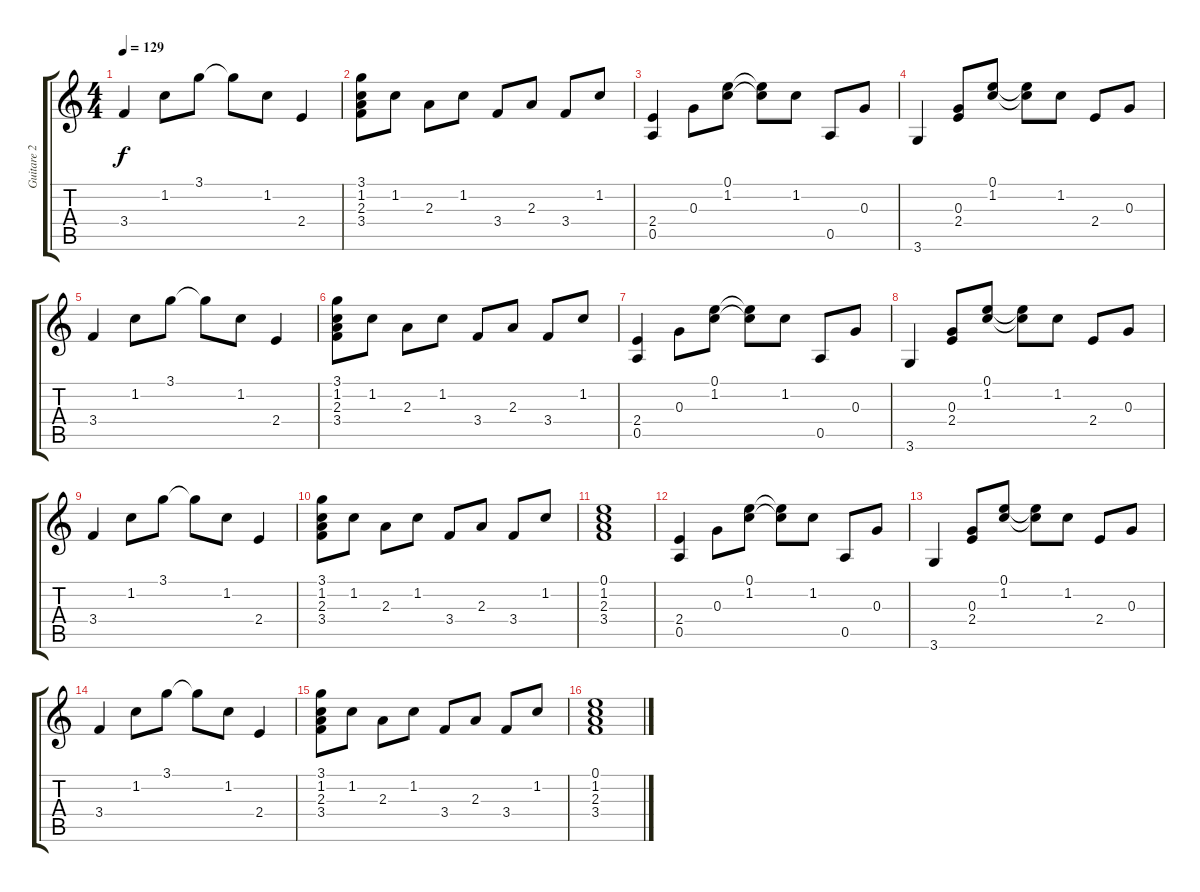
\track ("Guitare 2" "Guitare 2") {instrument acousticguitarnylon}
\staff {score tabs}
\tuning (E4 B3 G3 D3 A2 E2) {hide}
\ts (4 4)
\tempo 129
\clef g2
\ks c
3.4.4{dy f} 1.2.8 3.1.8 3.1{t}.8 1.2.8 2.4.4 |
(3.1 1.2 2.3 3.4).8 1.2.8 2.3.8 1.2.8 3.4.8 2.3.8 3.4.8 1.2.8 |
(2.4 0.5).4 0.3.8 (0.1 1.2).8 (0.1{t} 1.2{t}).8 1.2.8 0.5.8 0.3.8 |
3.6.4 (0.3 2.4).8 (0.1 1.2).8 (0.1{t} 1.2{t}).8 1.2.8 2.4.8 0.3.8 |
3.4.4 1.2.8 3.1.8 3.1{t}.8 1.2.8 2.4.4 |
(3.1 1.2 2.3 3.4).8 1.2.8 2.3.8 1.2.8 3.4.8 2.3.8 3.4.8 1.2.8 |
(2.4 0.5).4 0.3.8 (0.1 1.2).8 (0.1{t} 1.2{t}).8 1.2.8 0.5.8 0.3.8 |
3.6.4 (0.3 2.4).8 (0.1 1.2).8 (0.1{t} 1.2{t}).8 1.2.8 2.4.8 0.3.8 |
3.4.4 1.2.8 3.1.8 3.1{t}.8 1.2.8 2.4.4 |
(3.1 1.2 2.3 3.4).8 1.2.8 2.3.8 1.2.8 3.4.8 2.3.8 3.4.8 1.2.8 |
(0.1 1.2 2.3 3.4).1 |
(2.4 0.5).4 0.3.8 (0.1 1.2).8 (0.1{t} 1.2{t}).8 1.2.8 0.5.8 0.3.8 |
3.6.4 (0.3 2.4).8 (0.1 1.2).8 (0.1{t} 1.2{t}).8 1.2.8 2.4.8 0.3.8 |
3.4.4 1.2.8 3.1.8 3.1{t}.8 1.2.8 2.4.4 |
(3.1 1.2 2.3 3.4).8 1.2.8 2.3.8 1.2.8 3.4.8 2.3.8 3.4.8 1.2.8 |
(0.1 1.2 2.3 3.4).1
